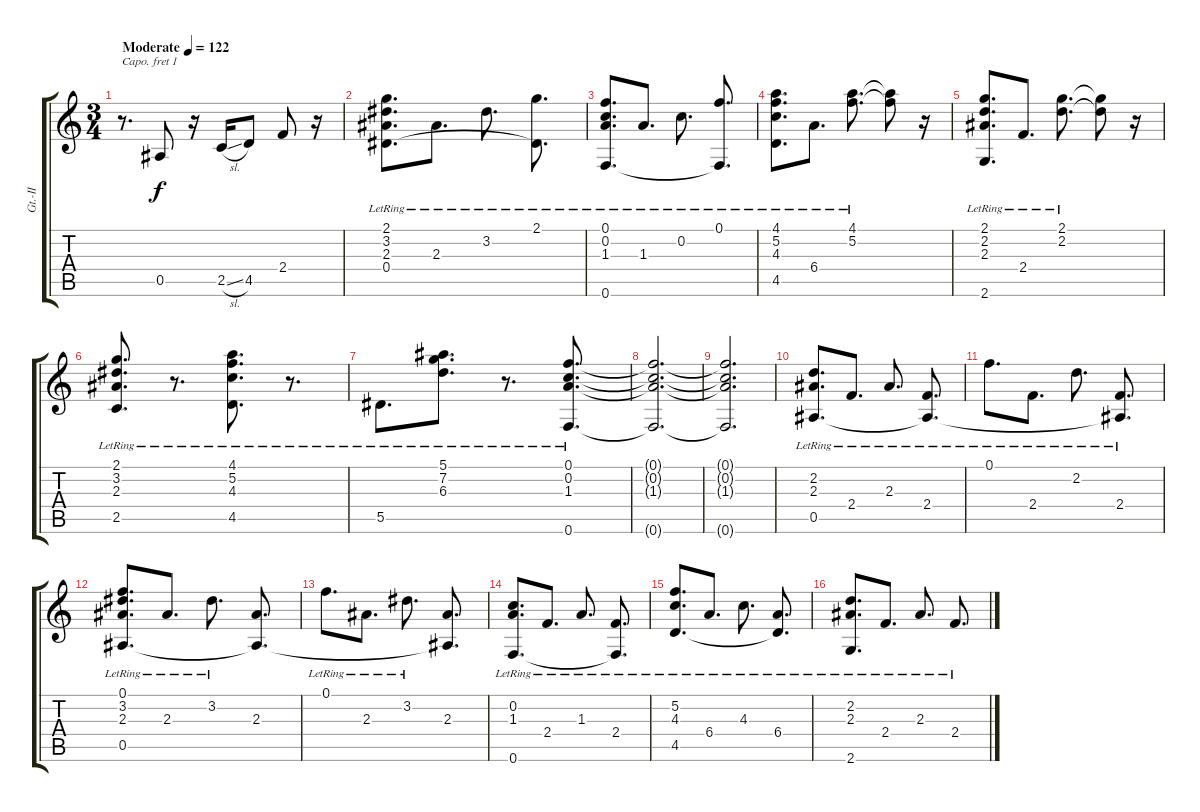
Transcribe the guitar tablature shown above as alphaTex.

\track ("Gt.-II" "Gt.-II") {instrument acousticguitarsteel}
\staff {score tabs}
\capo 1
\tuning (E4 B3 G3 D3 A2 E2) {hide}
\ts (3 4)
\tempo (122 "Moderate")
\clef g2
\ks c
r.8{d dy f instrument acousticguitarsteel} 0.5.8 r.16 2.5{sl}.16 4.5.8 2.4.8 r.16 |
(2.1{lr} 3.2{lr} 2.3{lr} 0.4{lr}).8{d} 2.3{lr}.8{d} 3.2{lr}.8{d} (2.1{lr} 0.4{t}).8{d} |
(0.1{lr} 0.2{lr} 1.3{lr} 0.6).8{d} 1.3{lr}.8{d} 0.2{lr}.8{d} (0.1{lr} 0.6{t}).8{d} |
(4.1{lr} 5.2{lr} 4.3{lr} 4.5{lr}).8{d} 6.4{lr}.8{d} (4.1{lr} 5.2{lr}).8{d} (4.1{t} 5.2{t}).8 r.16 |
(2.1{lr} 2.2{lr} 2.3{lr} 2.6{lr}).8{d} 2.4{lr}.8{d} (2.1{lr} 2.2{lr}).8{d} (2.1{t} 2.2{t}).8 r.16 |
(2.1{lr} 3.2{lr} 2.3{lr} 2.5{lr}).8{d} r.8{d} (4.1{lr} 5.2{lr} 4.3{lr} 4.5{lr}).8{d} r.8{d} |
5.5{lr}.8{d} (5.1{lr} 7.2{lr} 6.3{lr}).8{d} r.8{d} (0.1{lr} 0.2{lr} 1.3{lr} 0.6).8{d} |
(0.1{t} 0.2{t} 1.3{t} 0.6{t}).2{d} |
(0.1{t} 0.2{t} 1.3{t} 0.6{t}).2{d} |
(2.2{lr} 2.3{lr} 0.5{lr}).8{d} 2.4{lr}.8{d} 2.3{lr}.8{d} (2.4{lr} 0.5{t}).8{d} |
0.1{lr}.8{d} 2.4{lr}.8{d} 2.2{lr}.8{d} (2.4{lr} 0.5{t}).8{d} |
(0.1 3.2{lr} 2.3{lr} 0.5{lr}).8{d} 2.3{lr}.8{d} 3.2{lr}.8{d} (2.3 0.5{t}).8{d} |
0.1{lr}.8{d} 2.3{lr}.8{d} 3.2{lr}.8{d} (2.3 0.5{t}).8{d} |
(0.2{lr} 1.3{lr} 0.6).8{d} 2.4{lr}.8{d} 1.3{lr}.8{d} (2.4{lr} 0.6{t}).8{d} |
(5.2{lr} 4.3{lr} 4.5{lr}).8{d} 6.4{lr}.8{d} 4.3{lr}.8{d} (6.4{lr} 4.5{t}).8{d} |
(2.2{lr} 2.3{lr} 2.6{lr}).8{d} 2.4{lr}.8{d} 2.3{lr}.8{d} 2.4{lr}.8{d}
